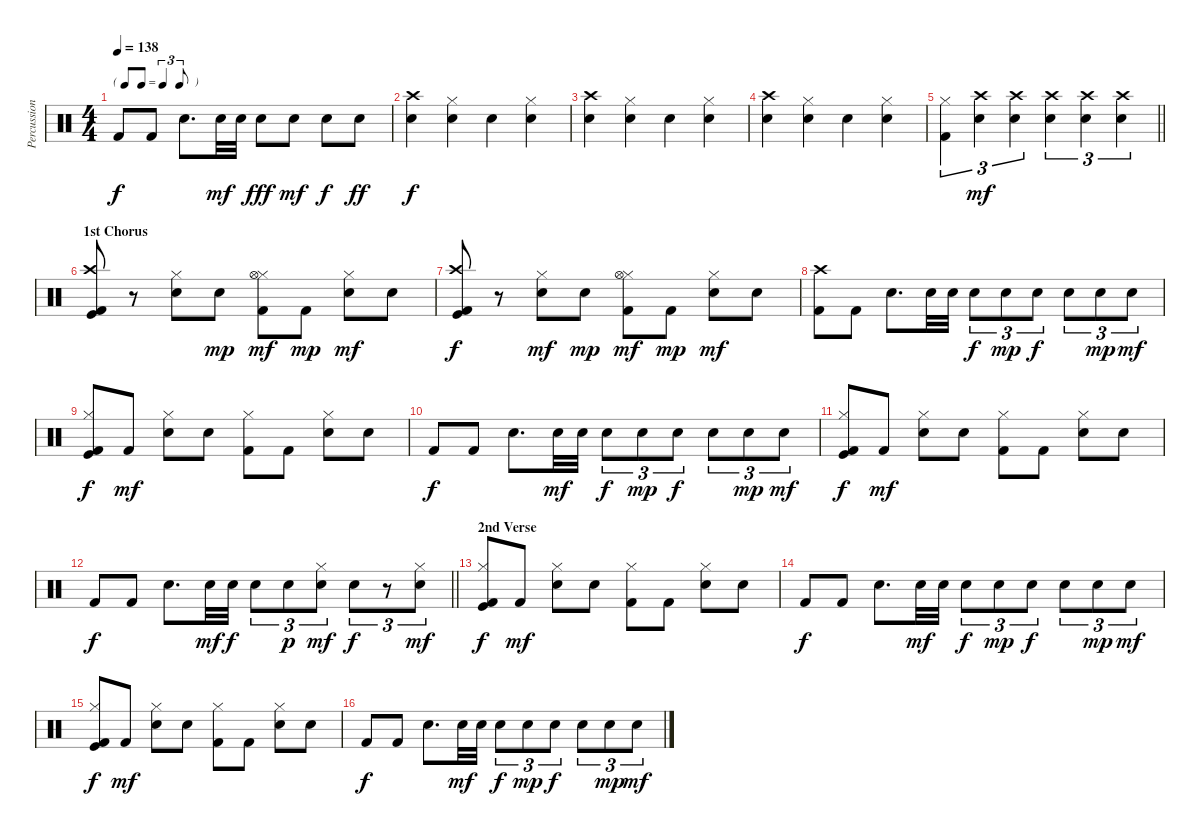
\track ("Percussion" "Percussion") {instrument percussion}
\staff
\articulation defaults
\ts (4 4)
\tf triplet8th
\tempo 138
\clef neutral
\ks c "Kick (hit) 2".8{dy f} "Kick (hit) 2".8 "Electric Snare (hit)".8{d} "Snare (hit) 2".32{dy mf} "Electric Snare (hit)".32 "Electric Snare (hit)".8{dy fff} "Electric Snare (hit)".8{dy mf} "Electric Snare (hit)".8{dy f} "Electric Snare (hit)".8{dy ff}
|
("Electric Snare (hit)" "Crash high (hit)").4{dy f} ("Snare (hit) 2" "Hi-Hat (closed)").4 "Electric Snare (hit)".4 ("Snare (hit) 2" "Hi-Hat (closed)").4 |
("Electric Snare (hit)" "Crash high (hit)").4 ("Snare (hit) 2" "Hi-Hat (closed)").4 "Electric Snare (hit)".4 ("Snare (hit) 2" "Hi-Hat (closed)").4 |
("Electric Snare (hit)" "Crash high (hit)").4 ("Electric Snare (hit)" "Hi-Hat (closed)").4 "Electric Snare (hit)".4 ("Snare (hit) 2" "Hi-Hat (closed)").4 |
\barLineRight lightlight
("Kick (hit) 2" "Hi-Hat (closed)").4{tu (3 2)} ("Electric Snare (hit)" "Crash high (hit)").4{tu (3 2) dy mf} ("Electric Snare (hit)" "Crash high (hit)").4{tu (3 2)} ("Electric Snare (hit)" "Crash high (hit)").4{tu (3 2)} ("Electric Snare (hit)" "Crash high (hit)").4{tu (3 2)} ("Electric Snare (hit)" "Crash high (hit)").4{tu (3 2)} |
\section ("" "1st Chorus")
("Kick (hit) 2" "Kick (hit)" "Crash high (hit)").8 r.8 ("Electric Snare (hit)" "Hi-Hat (closed)").8 "Electric Snare (hit)".8{dy mp} ("Kick (hit) 2" "Hi-Hat (closed)" "Hi-Hat (open)").8{dy mf} "Kick (hit) 2".8{dy mp} ("Electric Snare (hit)" "Hi-Hat (closed)").8{dy mf} "Electric Snare (hit)".8 |
("Kick (hit) 2" "Kick (hit)" "Crash high (hit)").8{dy f} r.8 ("Electric Snare (hit)" "Hi-Hat (closed)").8{dy mf} "Electric Snare (hit)".8{dy mp} ("Kick (hit) 2" "Hi-Hat (closed)" "Hi-Hat (open)").8{dy mf} "Kick (hit) 2".8{dy mp} ("Electric Snare (hit)" "Hi-Hat (closed)").8{dy mf} "Electric Snare (hit)".8 |
("Kick (hit) 2" "Crash high (hit)").8 "Kick (hit) 2".8 "Electric Snare (hit)".8{d} "Snare (hit) 2".32 "Electric Snare (hit)".32 "Electric Snare (hit)".8{tu (3 2) dy f} "Electric Snare (hit)".8{tu (3 2) dy mp} "Electric Snare (hit)".8{tu (3 2) dy f} "Snare (hit) 2".8{tu (3 2)} "Snare (hit) 2".8{tu (3 2) dy mp} "Snare (hit) 2".8{tu (3 2) dy mf} |
("Kick (hit) 2" "Hi-Hat (closed)" "Kick (hit)").8{dy f} "Kick (hit) 2".8{dy mf} ("Electric Snare (hit)" "Hi-Hat (closed)").8 "Electric Snare (hit)".8 ("Kick (hit) 2" "Hi-Hat (closed)").8 "Kick (hit) 2".8 ("Electric Snare (hit)" "Hi-Hat (closed)").8 "Electric Snare (hit)".8 |
"Kick (hit) 2".8{dy f} "Kick (hit) 2".8 "Electric Snare (hit)".8{d} "Snare (hit) 2".32{dy mf} "Electric Snare (hit)".32 "Electric Snare (hit)".8{tu (3 2) dy f} "Electric Snare (hit)".8{tu (3 2) dy mp} "Electric Snare (hit)".8{tu (3 2) dy f} "Snare (hit) 2".8{tu (3 2)} "Snare (hit) 2".8{tu (3 2) dy mp} "Snare (hit) 2".8{tu (3 2) dy mf} |
("Kick (hit) 2" "Hi-Hat (closed)" "Kick (hit)").8{dy f} "Kick (hit) 2".8{dy mf} ("Electric Snare (hit)" "Hi-Hat (closed)").8 "Electric Snare (hit)".8 ("Kick (hit) 2" "Hi-Hat (closed)").8 "Kick (hit) 2".8 ("Electric Snare (hit)" "Hi-Hat (closed)").8 "Electric Snare (hit)".8 |
\barLineRight lightlight "Kick (hit) 2".8{dy f} "Kick (hit) 2".8 "Electric Snare (hit)".8{d} "Snare (hit) 2".32{dy mf} "Electric Snare (hit)".32{dy f} "Electric Snare (hit)".8{tu (3 2)} "Snare (hit) 2".8{tu (3 2) dy p}
("Electric Snare (hit)" "Hi-Hat (closed)").8{tu (3 2) dy mf} "Snare (hit) 2".8{tu (3 2) dy f} r.8{tu (3 2)} ("Snare (hit) 2" "Hi-Hat (closed)").8{tu (3 2) dy mf} |
\section ("" "2nd Verse")
("Kick (hit) 2" "Hi-Hat (closed)" "Kick (hit)").8{dy f} "Kick (hit) 2".8{dy mf} ("Electric Snare (hit)" "Hi-Hat (closed)").8 "Electric Snare (hit)".8 ("Kick (hit) 2" "Hi-Hat (closed)").8 "Kick (hit) 2".8 ("Electric Snare (hit)" "Hi-Hat (closed)").8 "Electric Snare (hit)".8 |
"Kick (hit) 2".8{dy f} "Kick (hit) 2".8 "Electric Snare (hit)".8{d} "Snare (hit) 2".32{dy mf} "Electric Snare (hit)".32 "Electric Snare (hit)".8{tu (3 2) dy f} "Electric Snare (hit)".8{tu (3 2) dy mp} "Electric Snare (hit)".8{tu (3 2) dy f} "Snare (hit) 2".8{tu (3 2)} "Snare (hit) 2".8{tu (3 2) dy mp} "Snare (hit) 2".8{tu (3 2) dy mf} |
("Kick (hit) 2" "Hi-Hat (closed)" "Kick (hit)").8{dy f} "Kick (hit) 2".8{dy mf} ("Electric Snare (hit)" "Hi-Hat (closed)").8 "Electric Snare (hit)".8 ("Kick (hit) 2" "Hi-Hat (closed)").8 "Kick (hit) 2".8 ("Electric Snare (hit)" "Hi-Hat (closed)").8 "Electric Snare (hit)".8 |
"Kick (hit) 2".8{dy f} "Kick (hit) 2".8 "Electric Snare (hit)".8{d} "Snare (hit) 2".32{dy mf} "Electric Snare (hit)".32 "Electric Snare (hit)".8{tu (3 2) dy f} "Electric Snare (hit)".8{tu (3 2) dy mp} "Electric Snare (hit)".8{tu (3 2) dy f} "Snare (hit) 2".8{tu (3 2)} "Snare (hit) 2".8{tu (3 2) dy mp} "Snare (hit) 2".8{tu (3 2) dy mf}
